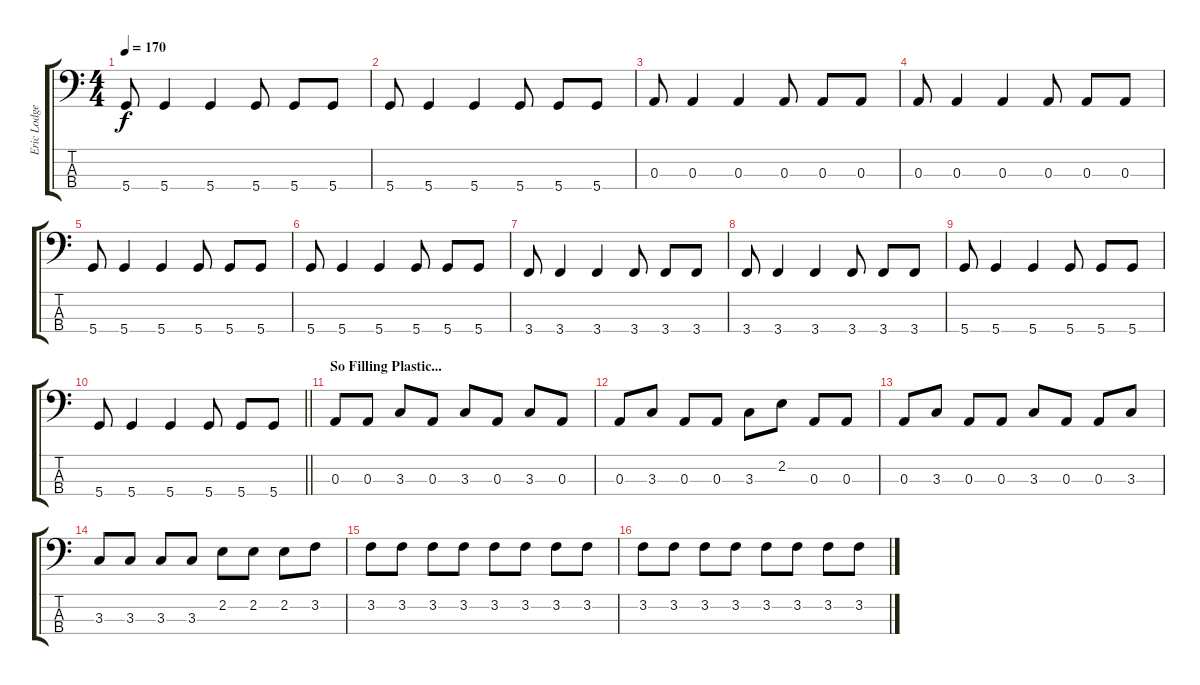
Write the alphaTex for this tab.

\track ("Eric Lodge" "Eric Lodge") {instrument electricbasspick}
\staff {score tabs}
\tuning (G2 D2 A1 D1) {hide}
\ts (4 4)
\tempo 170
\clef f4
\ks c
5.4.8{dy f} 5.4.4 5.4.4 5.4.8 5.4.8 5.4.8 |
5.4.8 5.4.4 5.4.4 5.4.8 5.4.8 5.4.8 |
0.3.8 0.3.4 0.3.4 0.3.8 0.3.8 0.3.8 |
0.3.8 0.3.4 0.3.4 0.3.8 0.3.8 0.3.8 |
5.4.8 5.4.4 5.4.4 5.4.8 5.4.8 5.4.8 |
5.4.8 5.4.4 5.4.4 5.4.8 5.4.8 5.4.8 |
3.4.8 3.4.4 3.4.4 3.4.8 3.4.8 3.4.8 |
3.4.8 3.4.4 3.4.4 3.4.8 3.4.8 3.4.8 |
5.4.8 5.4.4 5.4.4 5.4.8 5.4.8 5.4.8 |
\barLineRight lightlight
5.4.8 5.4.4 5.4.4 5.4.8 5.4.8 5.4.8 |
\section ("" "So Filling Plastic...")
0.3.8 0.3.8 3.3.8 0.3.8 3.3.8 0.3.8 3.3.8 0.3.8 |
0.3.8 3.3.8 0.3.8 0.3.8 3.3.8 2.2.8 0.3.8 0.3.8 |
0.3.8 3.3.8 0.3.8 0.3.8 3.3.8 0.3.8 0.3.8 3.3.8 |
3.3.8 3.3.8 3.3.8 3.3.8 2.2.8 2.2.8 2.2.8 3.2.8 |
3.2.8 3.2.8 3.2.8 3.2.8 3.2.8 3.2.8 3.2.8 3.2.8 |
3.2.8 3.2.8 3.2.8 3.2.8 3.2.8 3.2.8 3.2.8 3.2.8
